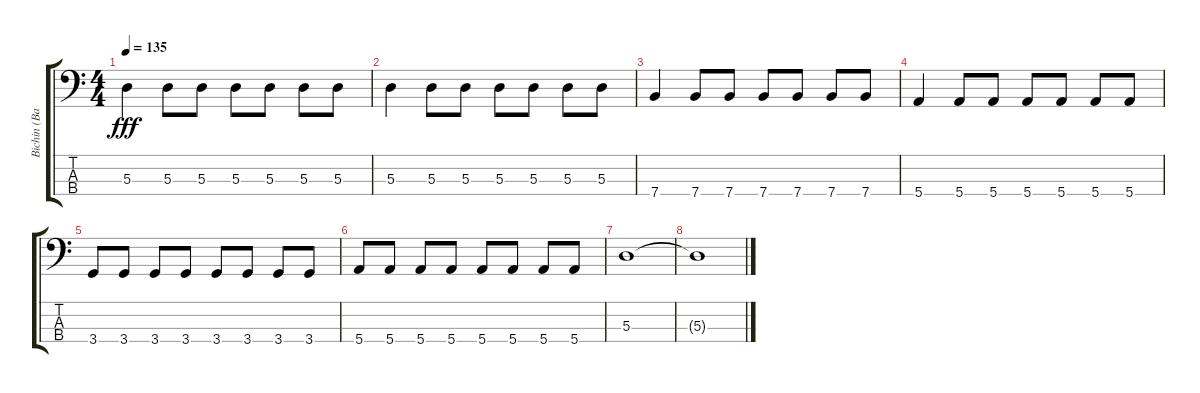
\track ("Bichin (Bajo)" "Bichin (Ba") {instrument electricbasspick}
\staff {score tabs}
\tuning (G2 D2 A1 E1) {hide}
\ts (4 4)
\tempo 135
\clef f4
\ks c
5.3.4{dy fff} 5.3.8 5.3.8 5.3.8 5.3.8 5.3.8 5.3.8 |
5.3.4 5.3.8 5.3.8 5.3.8 5.3.8 5.3.8 5.3.8 |
7.4.4 7.4.8 7.4.8 7.4.8 7.4.8 7.4.8 7.4.8 |
5.4.4 5.4.8 5.4.8 5.4.8 5.4.8 5.4.8 5.4.8 |
3.4.8 3.4.8 3.4.8 3.4.8 3.4.8 3.4.8 3.4.8 3.4.8 |
5.4.8 5.4.8 5.4.8 5.4.8 5.4.8 5.4.8 5.4.8 5.4.8 |
5.3.1 |
5.3{t}.1
